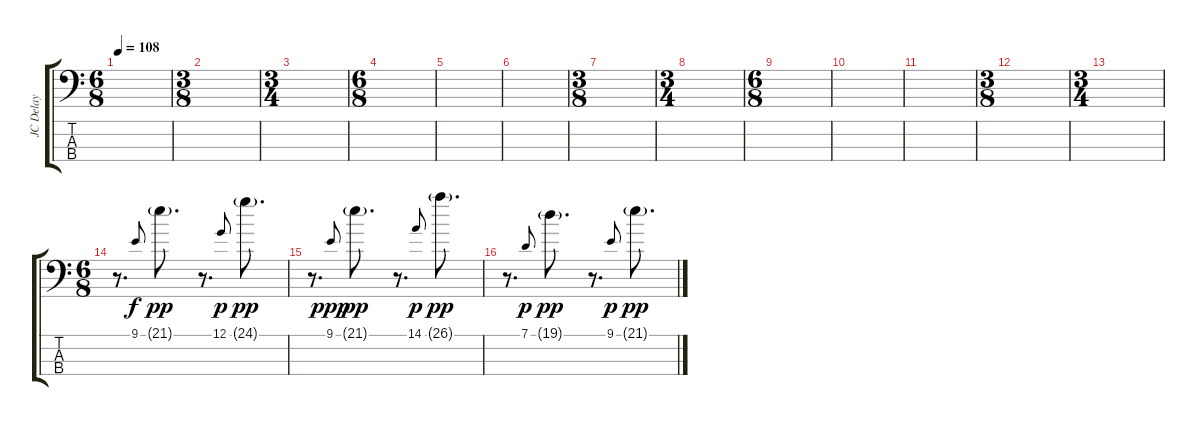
\track ("JC Delay" "JC Delay") {instrument electricbasspick}
\staff {score tabs}
\tuning (G2 D2 A1 D1) {hide}
\ts (6 8)
\tempo 108
\clef f4
\ks c
|
\ts (3 8)
|
\ts (3 4)
|
\ts (6 8)
|
|
|
\ts (3 8)
|
\ts (3 4)
|
\ts (6 8)
|
|
|
\ts (3 8)
|
\ts (3 4)
|
\ts (6 8)
r.8{d instrument electricbasspick} 9.1.8{gr onbeat} 21.1{g}.8{d dy pp} r.8{d} 12.1.8{gr onbeat dy p} 24.1{g}.8{d dy pp} |
r.8{d} 9.1.8{gr onbeat dy ppp} 21.1{g}.8{d dy pp} r.8{d} 14.1.8{gr onbeat dy p} 26.1{g}.8{d dy pp} |
r.8{d} 7.1.8{gr onbeat dy p} 19.1{g}.8{d dy pp} r.8{d} 9.1.8{gr onbeat dy p} 21.1{g}.8{d dy pp}
